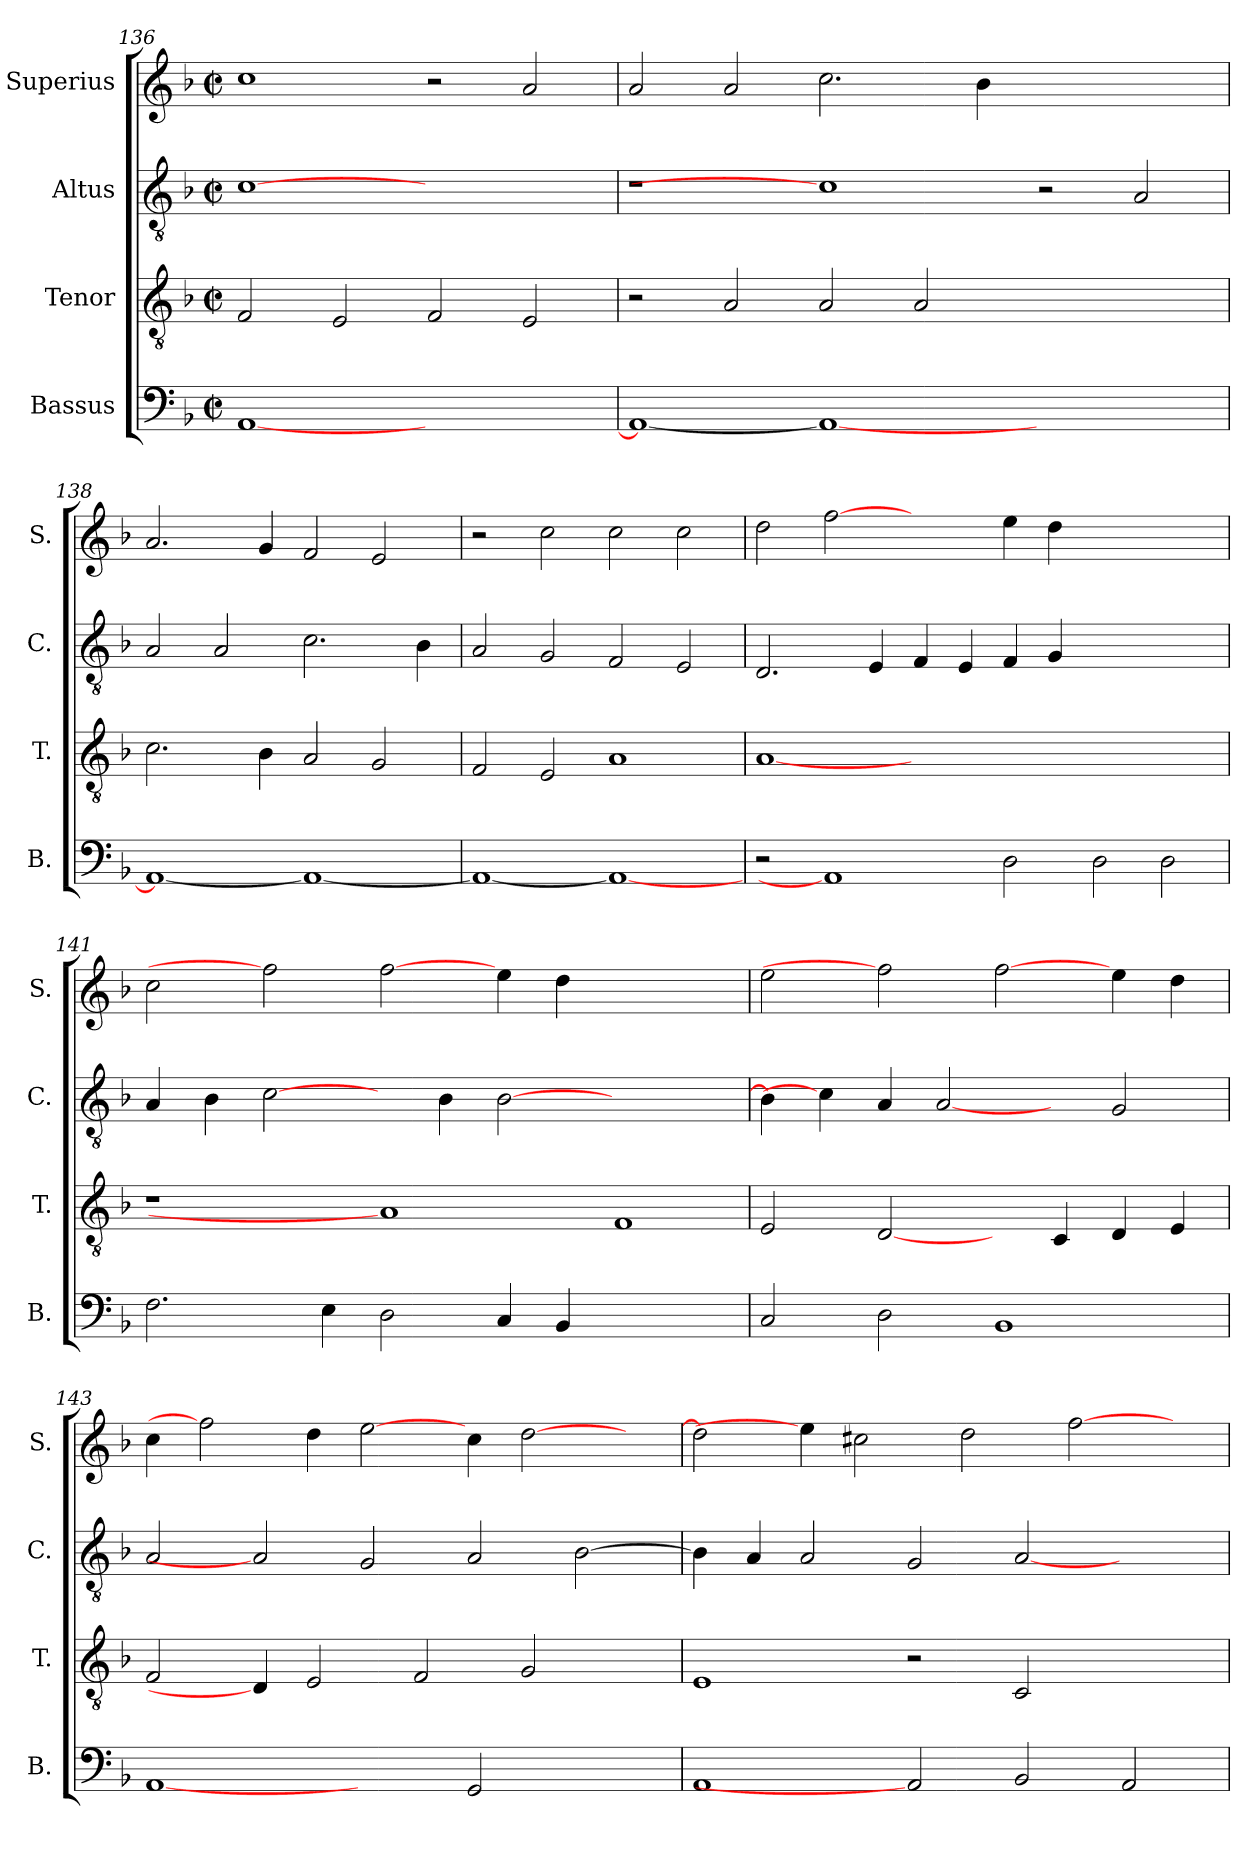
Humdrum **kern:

**kern	**kern	**kern	**kern
*part4	*part3	*part2	*part1
*staff4	*staff3	*staff2	*staff1
*I"Bassus	*I"Tenor	*I"Altus	*I"Superius
*I'B.	*I'T.	*I'C.	*I'S.
*clefF4	*clefGv2	*clefGv2	*clefG2
*	*ITrd7c12	*ITrd7c12	*
*k[b-]	*k[b-]	*k[b-]	*k[b-]
*F:	*F:	*F:	*F:
*M2/2	*M2/2	*M2/2	*M2/2
*met(c|)	*met(c|)	*met(c|)	*met(c|)
=136	=136	=136	=136
[<1AAi	2FFi/	[1Ci	1cci
.	2EEi/	.	.
1ryy	2FFi/	1ryy	2r
.	2EEi/	.	2ai/
=137	=137	=137	=137
1AAi_<	2r	1r	2ai/
.	2AAi/	.	2ai/
1AAi_	2AAi/	1Ci]	2.cci\
.	2AAi/	.	.
.	.	.	4b-i\
1ryy	1ryy	2r	1ryy
.	.	2AAi/	.
=138	=138	=138	=138
1AAi_<	2.Ci\	2AAi/	2.ai/
.	.	2AAi/	.
.	4BB-i\	.	4gi/
1AAi_	2AAi/	2.Ci\	2fi/
.	2GGi/	.	2ei/
.	.	4BB-i\	.
!!LO:LB:g=z
=139	=139	=139	=139
1AAi_<	2FFi/	2AAi/	2r
.	2EEi/	2GGi/	2cci\
1AAi_	1AAi	2FFi/	2cci\
.	.	2EEi/	2cci\
=140	=140	=140	=140
2r	[1AAi	2.DDi/	2ddi\
1AAi]	.	.	[2ffi
.	.	4EEi/	.
.	0ryy	4FFi/	2ryy
.	.	4EEi/	.
2Di\	.	4FFi/	4eei\
.	.	4GGi/	4ddi\
2Di\	.	1ryy	1ryy
2Di\	.	.	.
=141	=141	=141	=141
2.Fi\	1r	4AAi/	2cci\
.	.	4BB-i\	.
.	.	[2Ci\	2ffi]
4Ei\	.	.	.
2Di\	1AAi]	4ryy	[2ffi
.	.	4BB-i\	.
4Ci/	.	[>2BB-i\	4eei\
4BB-i/	.	.	4ddi\
1ryy	1FFi	1ryy	1ryy
=142	=142	=142	=142
2Ci/	2EEi/	4BB-i\]	2eei\
.	.	4Ci\]	.
2Di\	[2DDi/	4AAi/	2ffi]
.	.	[2AAi	.
1BB-i	4ryy	.	[2ffi
.	4CCi/	4ryy	.
.	4DDi/	2GGi/	4eei\
.	4EEi/	.	4ddi\
!!LO:PB:g=z
=143	=143	=143	=143
[1AAi	2FFi/	2AAi/	4cci\
.	.	.	2ffi]
.	4DDi/]	2AAi]	.
.	2EEi/	.	4ddi\
2ryy	.	2GGi/	[2eei\
.	2FFi/	.	.
2GGi/	.	2AAi/	4cci\
.	2GGi/	.	[>2ddi\
2ryy	.	[>2BB-i\	.
.	4ryy	.	4ryy
=144	=144	=144	=144
1AAi	1EEi	4BB-i\]	2ddi\]
.	.	4AAi/	.
.	.	2AAi/	4eei\]
.	.	.	2cc#Xi\
2AAi]	2r	2GGi/	.
.	.	.	2ddi\
2BB-i/	2CCi/	[<2AAi/	.
.	.	.	[>2ffi\
2AAi/	2ryy	2ryy	.
.	.	.	4ryy
=	=	=	=
*-	*-	*-	*-
